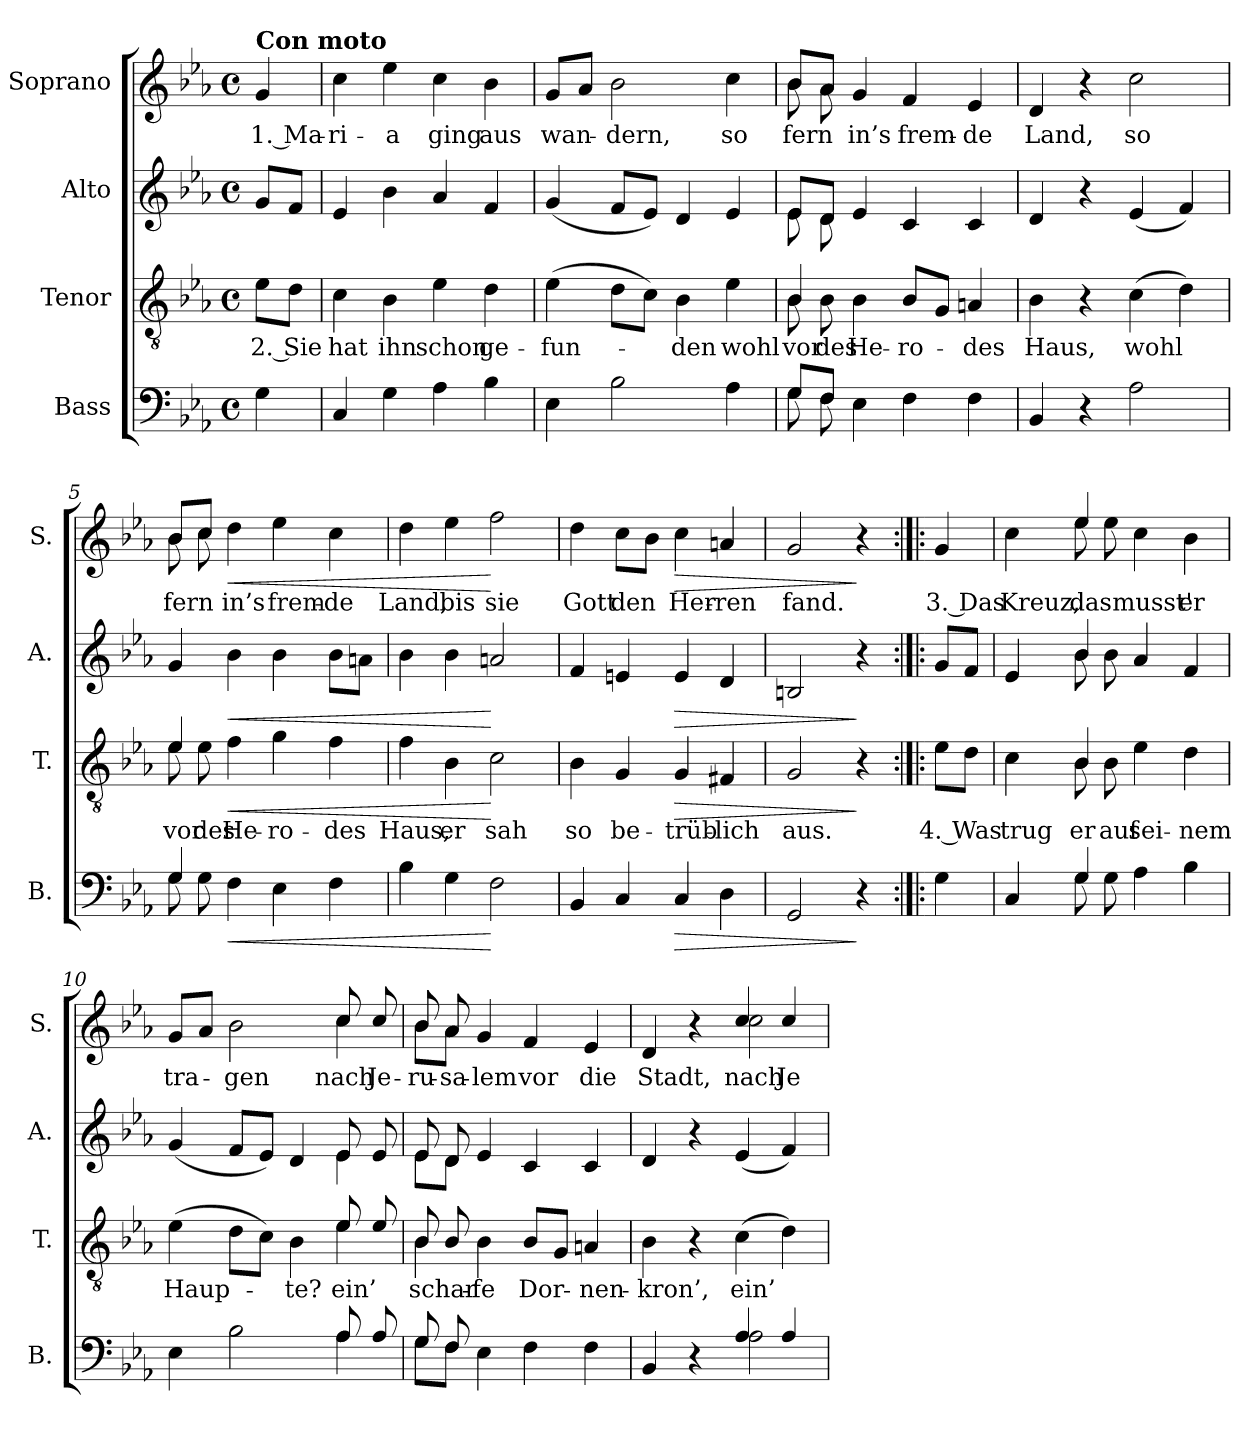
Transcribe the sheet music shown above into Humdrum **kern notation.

**kern	**dynam	**kern	**text	**dynam	**kern	**dynam	**kern	**text	**dynam
*part4	*part4	*part3	*part3	*part3	*part2	*part2	*part1	*part1	*part1
*staff4	*staff4	*staff3	*staff3	*staff3	*staff2	*staff2	*staff1	*staff1	*staff1
*I"Bass	*	*I"Tenor	*	*	*I"Alto	*	*I"Soprano	*	*
*I'B.	*	*I'T.	*	*	*I'A.	*	*I'S.	*	*
*clefF4	*	*clefGv2	*	*	*clefG2	*	*clefG2	*	*
*k[b-e-a-]	*	*k[b-e-a-]	*	*	*k[b-e-a-]	*	*k[b-e-a-]	*	*
*M4/4	*	*M4/4	*	*	*M4/4	*	*M4/4	*	*
*met(c)	*	*met(c)	*	*	*met(c)	*	*met(c)	*	*
=	=	=	=	=	=	=	=	=	=
!	!	!	!	!	!	!	!LO:TX:a:B:t=Con moto	!	!
!	!	!	!LO:LY:b	!	!	!	!	!LO:LY:b	!
4G\	.	8e-\L	2. Sie	.	8g/L	.	4g/	1. Ma-	.
.	.	8d\J	.	.	8f/J	.	.	.	.
=1	=1	=1	=1	=1	=1	=1	=1	=1	=1
!	!	!	!LO:LY:b	!	!	!	!	!LO:LY:b	!
4C/	.	4c\	hat	.	4e-/	.	4cc\	-ri-	.
!	!	!	!LO:LY:b	!	!	!	!	!LO:LY:b	!
4G\	.	4B-\	ihn	.	4b-\	.	4ee-\	-a	.
!	!	!	!LO:LY:b	!	!	!	!	!LO:LY:b	!
4A-\	.	4e-\	schon	.	4a-/	.	4cc\	ging	.
!	!	!	!LO:LY:b	!	!	!	!	!LO:LY:b	!
4B-\	.	4d\	ge-	.	4f/	.	4b-\	aus	.
=2	=2	=2	=2	=2	=2	=2	=2	=2	=2
!	!	!	!LO:LY:b	!	!	!	!	!LO:LY:b	!
4E-\	.	(>4e-\	-fun-	.	(<4g/	.	8g/L	wan-	.
.	.	.	.	.	.	.	8a-/J	.	.
!	!	!	!	!	!	!	!	!LO:LY:b	!
2B-\	.	8d\L	.	.	8f/L	.	2b-\	-dern,	.
.	.	8c\J)	.	.	8e-/J)	.	.	.	.
!	!	!	!LO:LY:b	!	!	!	!	!	!
.	.	4B-\	-den	.	4d/	.	.	.	.
!	!	!	!LO:LY:b	!	!	!	!	!LO:LY:b	!
4A-\	.	4e-\	wohl	.	4e-/	.	4cc\	so	.
=3	=3	=3	=3	=3	=3	=3	=3	=3	=3
*^	*	*^	*	*	*	*	*	*	*
!	!	!	!	!	!LO:LY:b	!	!	!	!	!LO:LY:b	!
*	*	*	*	*	*	*	*^	*	*^	*	*
8G/L	8G\	.	4B-/	8B-\	vor	.	8e-/L	8e-\	.	8b-/L	8b-\	fern	.
!	!	!	!	!	!LO:LY:b	!	!	!	!	!	!	!	!
8F/J	8F\	.	.	8B-\	des	.	8d/J	8d\	.	8a-/J	8a-\	.	.
!	!	!	!	!	!LO:LY:b	!	!	!	!	!	!	!LO:LY:b	!
4E-\	4rEEyy	.	4B-\	4rCyy	He-	.	4e-/	4ryy	.	4g/	4rcyy	in’s	.
!	!	!	!	!	!LO:LY:b	!	!	!	!	!	!	!LO:LY:b	!
4F\	2rEEyy	.	8B-/L	2rCyy	-ro-	.	4c/	2ryy	.	4f/	2rcyy	frem-	.
.	.	.	8G/J	.	.	.	.	.	.	.	.	.	.
!	!	!	!	!	!LO:LY:b	!	!	!	!	!	!	!LO:LY:b	!
4F\	.	.	4An/	.	-des	.	4c/	.	.	4e-/	.	-de	.
*v	*v	*	*	*	*	*	*v	*v	*	*v	*v	*	*
*	*	*v	*v	*	*	*	*	*	*	*
!!LO:LB:g=z
=4	=4	=4	=4	=4	=4	=4	=4	=4	=4
!	!	!	!LO:LY:b	!	!	!	!	!LO:LY:b	!
4BB-/	.	4B-\	Haus,	.	4d/	.	4d/	Land,	.
4r	.	4r	.	.	4r	.	4r	.	.
!	!	!	!LO:LY:b	!	!	!	!	!LO:LY:b	!
2A-\	.	(>4c\	wohl	.	(<4e-/	.	2cc\	so	.
.	.	4d\)	.	.	4f/)	.	.	.	.
=5	=5	=5	=5	=5	=5	=5	=5	=5	=5
*^	*	*^	*	*	*	*	*	*	*
!	!	!	!	!	!LO:LY:b	!	!	!	!	!LO:LY:b	!
*	*	*	*	*	*	*	*	*	*^	*	*
4G/	8G\	.	4e-/	8e-\	vor	.	4g/	.	8b-/L	8b-\	fern	.
!	!	!	!	!	!LO:LY:b	!	!	!	!	!	!	!
.	8G\	.	.	8e-\	des	.	.	.	8cc/J	8cc\	.	.
!	!	!LO:HP:b	!	!	!LO:LY:b	!LO:HP:b	!	!LO:HP:b	!	!	!LO:LY:b	!LO:HP:b
4F\	2.rGGyy	<	4f\	4ryy	He-	<	4b-\	<	4dd\	4rcyy	in’s	<
!	!	!	!	!	!LO:LY:b	!	!	!	!	!	!LO:LY:b	!
4E-\	.	.	4g\	2ryy	-ro-	.	4b-\	.	4ee-\	2rcyy	frem-	.
!	!	!	!	!	!LO:LY:b	!	!	!	!	!	!LO:LY:b	!
4F\	.	.	4f\	.	-des	.	8b-\L	.	4cc\	.	-de	.
.	.	.	.	.	.	.	8an\J	.	.	.	.	.
*v	*v	*	*	*	*	*	*	*	*v	*v	*	*
*	*	*v	*v	*	*	*	*	*	*	*
=6	=6	=6	=6	=6	=6	=6	=6	=6	=6
!	!	!	!LO:LY:b	!	!	!	!	!LO:LY:b	!
4B-\	.	4f\	Haus,	.	4b-\	.	4dd\	Land,	.
!	!	!	!LO:LY:b	!	!	!	!	!LO:LY:b	!
4G\	.	4B-\	er	.	4b-\	.	4ee-\	bis	.
!	!	!	!LO:LY:b	!	!	!	!	!LO:LY:b	!
2F\	[	2c\	sah	[	2an/	[	2ff\	sie	[
=7	=7	=7	=7	=7	=7	=7	=7	=7	=7
!	!	!	!LO:LY:b	!	!	!	!	!LO:LY:b	!
4BB-/	.	4B-\	so	.	4f/	.	4dd\	Gott	.
!	!	!	!LO:LY:b	!	!	!	!	!LO:LY:b	!
4C/	.	4G/	be-	.	4en/	.	8cc\L	den	.
.	.	.	.	.	.	.	8b-\J	.	.
!	!LO:HP:b	!	!LO:LY:b	!LO:HP:b	!	!LO:HP:b	!	!LO:LY:b	!LO:HP:b
4C/	>	4G/	-trüb-	>	4e/	>	4cc\	Her-	>
!	!	!	!LO:LY:b	!	!	!	!	!LO:LY:b	!
4D\	.	4F#X/	-lich	.	4d/	.	4an/	-ren	.
=8	=8	=8	=8	=8	=8	=8	=8	=8	=8
!	!	!	!LO:LY:b	!	!	!	!	!LO:LY:b	!
2GG/	.	2G/	aus.	.	2Bn/	.	2g/	fand.	.
4r	]	4r	.	]	4r	]	4r	.	]
!!LO:LB:g=z
=8X1:|!|:	=8X1:|!|:	=8X1:|!|:	=8X1:|!|:	=8X1:|!|:	=8X1:|!|:	=8X1:|!|:	=8X1:|!|:	=8X1:|!|:	=8X1:|!|:
!	!	!	!LO:LY:b	!	!	!	!	!LO:LY:b	!
4G\	.	8e-\L	4. Was	.	8g/L	.	4g/	3. Das	.
.	.	8d\J	.	.	8f/J	.	.	.	.
=9	=9	=9	=9	=9	=9	=9	=9	=9	=9
*^	*	*	*	*	*	*	*	*	*
!	!	!	!	!LO:LY:b	!	!	!	!	!LO:LY:b	!
*	*	*	*^	*	*	*^	*	*^	*	*
4C/	4rGGyy	.	4c\	4rfyy	trug	.	4e-/	4rddyy	.	4cc\	4rffyy	Kreuz,	.
!	!	!	!	!	!LO:LY:b	!	!	!	!	!	!	!LO:LY:b	!
4G/	8G\	.	4B-/	8B-\	er	.	4b-/	8b-\	.	4ee-/	8ee-\	das	.
!	!	!	!	!	!LO:LY:b	!	!	!	!	!	!	!	!
.	8G\	.	.	8B-\	auf	.	.	8b-\	.	.	8ee-\	.	.
!	!	!	!	!	!LO:LY:b	!	!	!	!	!	!	!LO:LY:b	!
4A-\	2ryy	.	4e-\	2rGyy	sei-	.	4a-/	2rffyy	.	4cc\	2rffyy	musst'	.
!	!	!	!	!	!LO:LY:b	!	!	!	!	!	!	!LO:LY:b	!
4B-\	.	.	4d\	.	-nem	.	4f/	.	.	4b-\	.	er	.
=10	=10	=10	=10	=10	=10	=10	=10	=10	=10	=10	=10	=10	=10
!	!	!	!	!	!LO:LY:b	!	!	!	!	!	!	!LO:LY:b	!
4E-\	2.rGGyy	.	(>4e-\	2.rEyy	Haup-	.	(<4g/	2.rddyy	.	8g/L	2.rddyy	tra-	.
.	.	.	.	.	.	.	.	.	.	8a-/J	.	.	.
!	!	!	!	!	!	!	!	!	!	!	!	!LO:LY:b	!
2B-\	.	.	8d\L	.	.	.	8f/L	.	.	2b-\	.	-gen	.
.	.	.	8c\J)	.	.	.	8e-/J)	.	.	.	.	.	.
!	!	!	!	!	!LO:LY:b	!	!	!	!	!	!	!	!
.	.	.	4B-\	.	-te?	.	4d/	.	.	.	.	.	.
!	!	!	!	!	!LO:LY:b	!	!	!	!	!	!	!LO:LY:b	!
8A-/	4A-\	.	8e-/	4e-\	ein’	.	8e-/	4e-\	.	8cc/	4cc\	nach	.
!	!	!	!	!	!	!	!	!	!	!	!	!LO:LY:b	!
8A-/	.	.	8e-/	.	.	.	8e-/	.	.	8cc/	.	Je-	.
=11	=11	=11	=11	=11	=11	=11	=11	=11	=11	=11	=11	=11	=11
!	!	!	!	!	!LO:LY:b	!	!	!	!	!	!	!LO:LY:b	!
8G/	8G\L	.	8B-/	4B-\	schar-	.	8e-/	8e-\L	.	8b-/	8b-\L	-ru-	.
!	!	!	!	!	!	!	!	!	!	!	!	!LO:LY:b	!
8F/	8F\J	.	8B-/	.	.	.	8d/	8d\J	.	8a-/	8a-\J	-sa-	.
!	!	!	!	!	!LO:LY:b	!	!	!	!	!	!	!LO:LY:b	!
4E-\	2.rGGyy	.	4B-\	2.rEyy	-fe	.	4e-/	2.rddyy	.	4g/	4rffyy	-lem	.
!	!	!	!	!	!LO:LY:b	!	!	!	!	!	!	!LO:LY:b	!
4F\	.	.	8B-/L	.	Dor-	.	4c/	.	.	4f/	2rffyy	vor	.
.	.	.	8G/J	.	.	.	.	.	.	.	.	.	.
!	!	!	!	!	!LO:LY:b	!	!	!	!	!	!	!LO:LY:b	!
4F\	.	.	4An/	.	-nen-	.	4c/	.	.	4e-/	.	die	.
*	*	*	*v	*v	*	*	*	*	*	*	*	*	*
*	*	*	*	*	*	*v	*v	*	*	*	*	*
!!LO:PB:g=z	!!
=12	=12	=12	=12	=12	=12	=12	=12	=12	=12	=12	=12
!	!	!	!	!LO:LY:b	!	!	!	!	!	!LO:LY:b	!
4BB-/	2ryy	.	4B-\	-kron’,	.	4d/	.	4d/	2rddyy	Stadt,	.
4r	.	.	4r	.	.	4r	.	4r	.	.	.
!	!	!	!	!LO:LY:b	!	!	!	!	!	!LO:LY:b	!
4A-/	2A-\	.	(>4c\	ein’	.	(<4e-/	.	4cc/	2cc\	nach	.
!	!	!	!	!	!	!	!	!	!	!LO:LY:b	!
4A-/	.	.	4d\)	.	.	4f/)	.	4cc/	.	Je-	.
*v	*v	*	*	*	*	*	*	*v	*v	*	*
=	=	=	=	=	=	=	=	=	=
*-	*-	*-	*-	*-	*-	*-	*-	*-	*-
